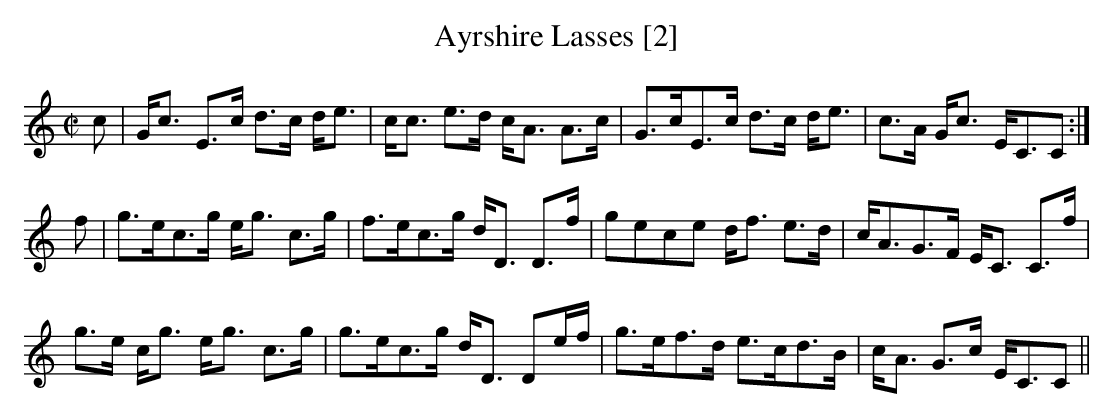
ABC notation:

X:1
T:Ayrshire Lasses [2]
M:C|
L:1/8
K:C
c | G<c E>c d>c d<e | c<c e>d c<A A>c | G>cE>c d>c d<e | c>A G<c E<CC :|
f | g>ec>g e<g c>g | f>ec>g d<D D>f | gece d<f e>d | c<AG>F E<C C>f |
g>e c<g e<g c>g | g>ec>g d<D De/f/ | g>ef>d e>cd>B | c<A G>c E<CC ||
